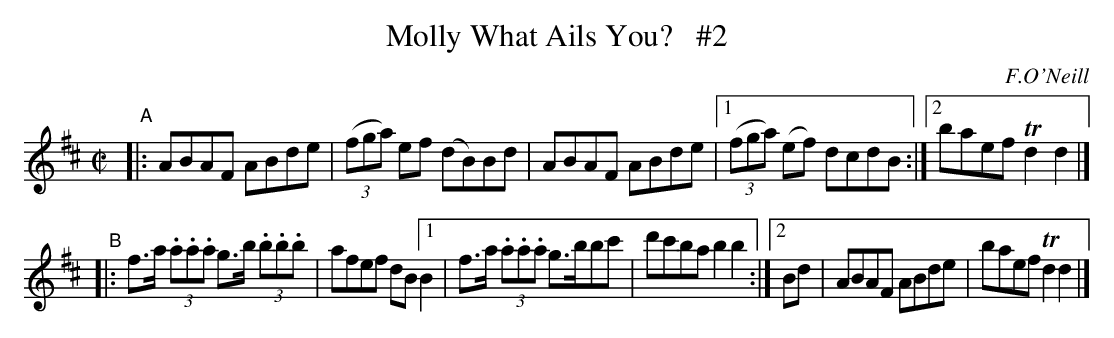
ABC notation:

X:1
T: Molly What Ails You?   #2
O: F.O'Neill
M: C|
L: 1/8
K: D
"^A"\
|: ABAF ABde | ((3fga) ef (dB)Bd | ABAF ABde \
|[1 ((3fga) (ef) dcdB :|[2 baef Td2 d2 |]
"^B"\
|: f>a (3.a.a.a g>b (3.b.b.b | afef dB \
[1 B2 | f>a (3.a.a.a g>bbc' | d'c'ba b2 b2 :|\
[2 Bd | ABAF ABde | baef Td2 d2 |]
